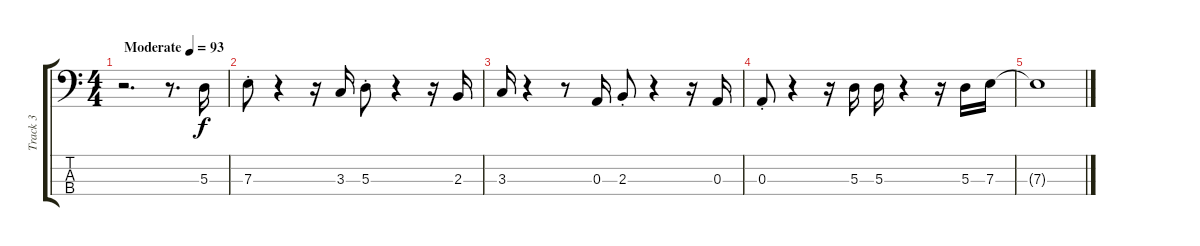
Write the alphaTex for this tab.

\track ("Track 3" "Track 3") {instrument electricbasspick}
\staff {score tabs}
\tuning (G2 D2 A1 D1) {hide}
\ts (4 4)
\tempo (93 "Moderate")
\clef f4
\ks c
r.2{d dy f instrument electricbasspick} r.8{d} 5.3.16 |
7.3{st}.8 r.4 r.16 3.3.16 5.3{st}.8 r.4 r.16 2.3.16 |
3.3.16 r.4 r.8 0.3.16 2.3{st}.8 r.4 r.16 0.3.16 |
0.3{st}.8 r.4 r.16 5.3.16 5.3.16 r.4 r.16 5.3.16 7.3.16 |
7.3{t}.1
